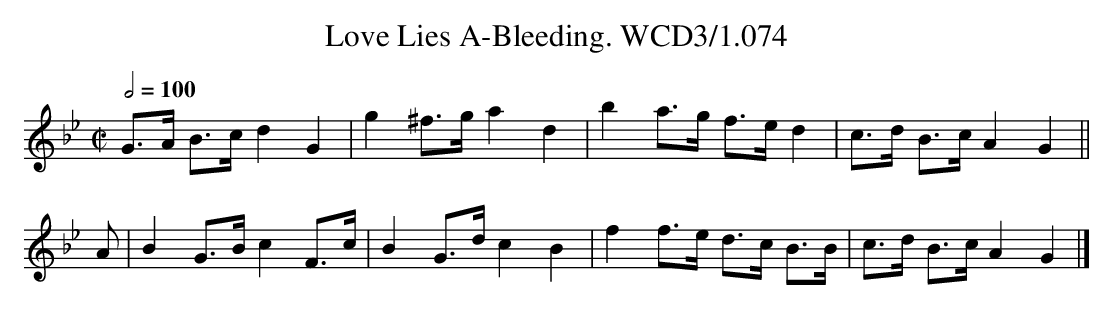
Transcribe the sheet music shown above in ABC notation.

X:1
T:Love Lies A-Bleeding. WCD3/1.074
M:C|
L:1/8
Q:1/2=100
K:Gm
G>A B>c d2G2|g2^f>g a2d2|b2a>g f>ed2|c>d B>c A2G2||
A|B2 G>B c2F>c|B2 G>d c2B2|f2f>e d>c B>B|c>d B>c A2G2|]
